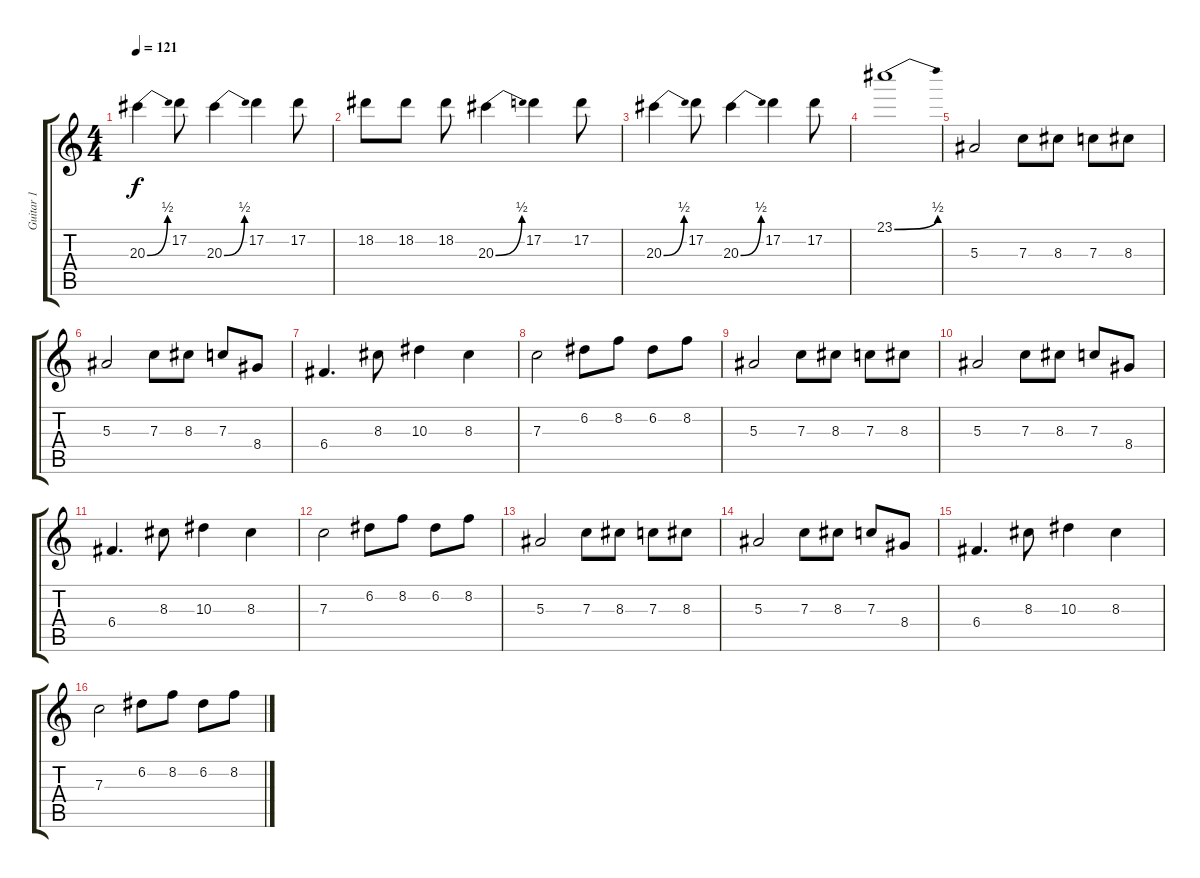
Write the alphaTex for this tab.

\track ("Guitar 1" "Guitar 1") {instrument distortionguitar}
\staff {score tabs}
\tuning (D4 A3 F3 C3 G2 D2) {hide}
\ts (4 4)
\tempo 121
\clef g2
\ks c
20.3{be (bend 0 0 60 2)}.4{dy f} 17.2.8 20.3{be (bend 0 0 60 2)}.4 17.2.4 17.2.8 |
18.2.8 18.2.8 18.2.8 20.3{be (bend 0 0 60 2)}.4 17.2.4 17.2.8 |
20.3{be (bend 0 0 60 2)}.4 17.2.8 20.3{be (bend 0 0 60 2)}.4 17.2.4 17.2.8 |
23.1{be (bend 0 0 60 2)}.1 |
5.3.2 7.3.8 8.3.8 7.3.8 8.3.8 |
5.3.2 7.3.8 8.3.8 7.3.8 8.4.8 |
6.4.4{d} 8.3.8 10.3.4 8.3.4 |
7.3.2 6.2.8 8.2.8 6.2.8 8.2.8 |
5.3.2 7.3.8 8.3.8 7.3.8 8.3.8 |
5.3.2 7.3.8 8.3.8 7.3.8 8.4.8 |
6.4.4{d} 8.3.8 10.3.4 8.3.4 |
7.3.2 6.2.8 8.2.8 6.2.8 8.2.8 |
5.3.2 7.3.8 8.3.8 7.3.8 8.3.8 |
5.3.2 7.3.8 8.3.8 7.3.8 8.4.8 |
6.4.4{d} 8.3.8 10.3.4 8.3.4 |
7.3.2 6.2.8 8.2.8 6.2.8 8.2.8
